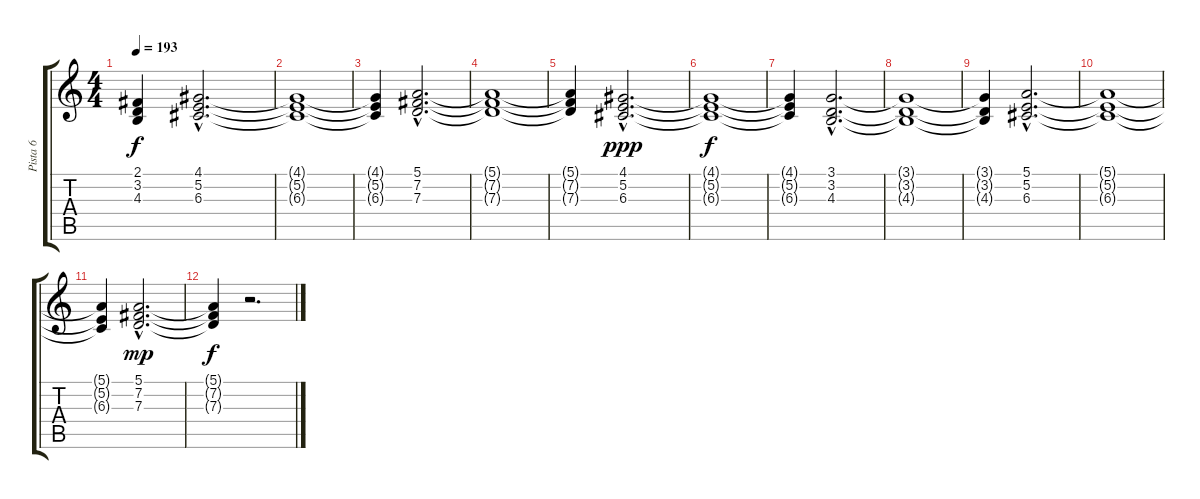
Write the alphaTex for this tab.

\track ("Pista 6" "Pista 6") {instrument choiraahs}
\staff {score tabs}
\tuning (E4 B3 G3 D3 A2 E2) {hide}
\ts (4 4)
\tempo 193
\clef g2
\ks c
(2.1{t} 3.2{t} 4.3{t}).4{dy f} (4.1{hac} 5.2{hac} 6.3{hac}).2{d} |
(4.1{t} 5.2{t} 6.3{t}).1 |
(4.1{t} 5.2{t} 6.3{t}).4 (5.1{hac} 7.2{hac} 7.3{hac}).2{d} |
(5.1{t} 7.2{t} 7.3{t}).1 |
(5.1{t} 7.2{t} 7.3{t}).4 (4.1{hac} 5.2{hac} 6.3{hac}).2{d dy ppp} |
(4.1{t} 5.2{t} 6.3{t}).1{dy f} |
(4.1{t} 5.2{t} 6.3{t}).4 (3.1{hac} 3.2{hac} 4.3{hac}).2{d} |
(3.1{t} 3.2{t} 4.3{t}).1 |
(3.1{t} 3.2{t} 4.3{t}).4 (5.1{hac} 5.2{hac} 6.3{hac}).2{d} |
(5.1{t} 5.2{t} 6.3{t}).1 |
(5.1{t} 5.2{t} 6.3{t}).4 (5.1{hac} 7.2{hac} 7.3{hac}).2{d dy mp} |
(5.1{t} 7.2{t} 7.3{t}).4{dy f} r.2{d}
